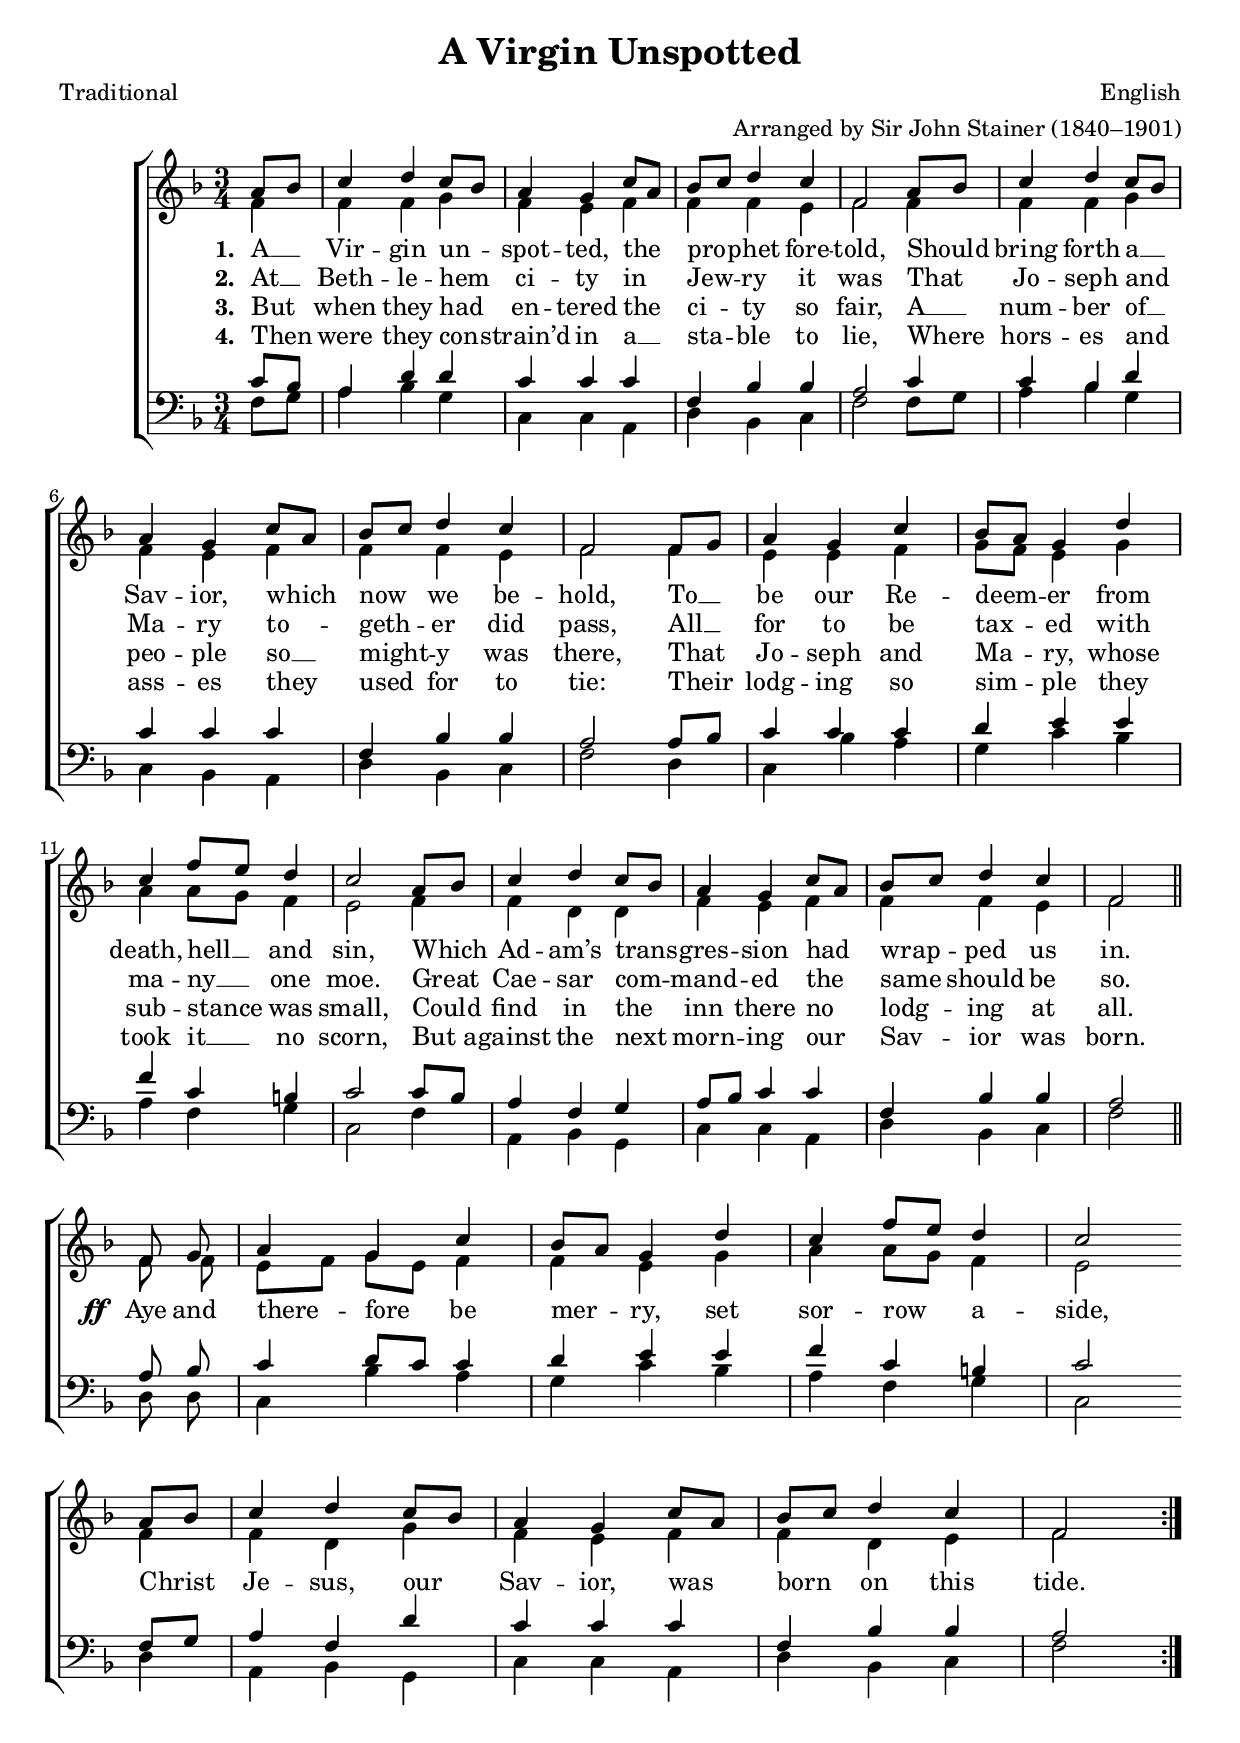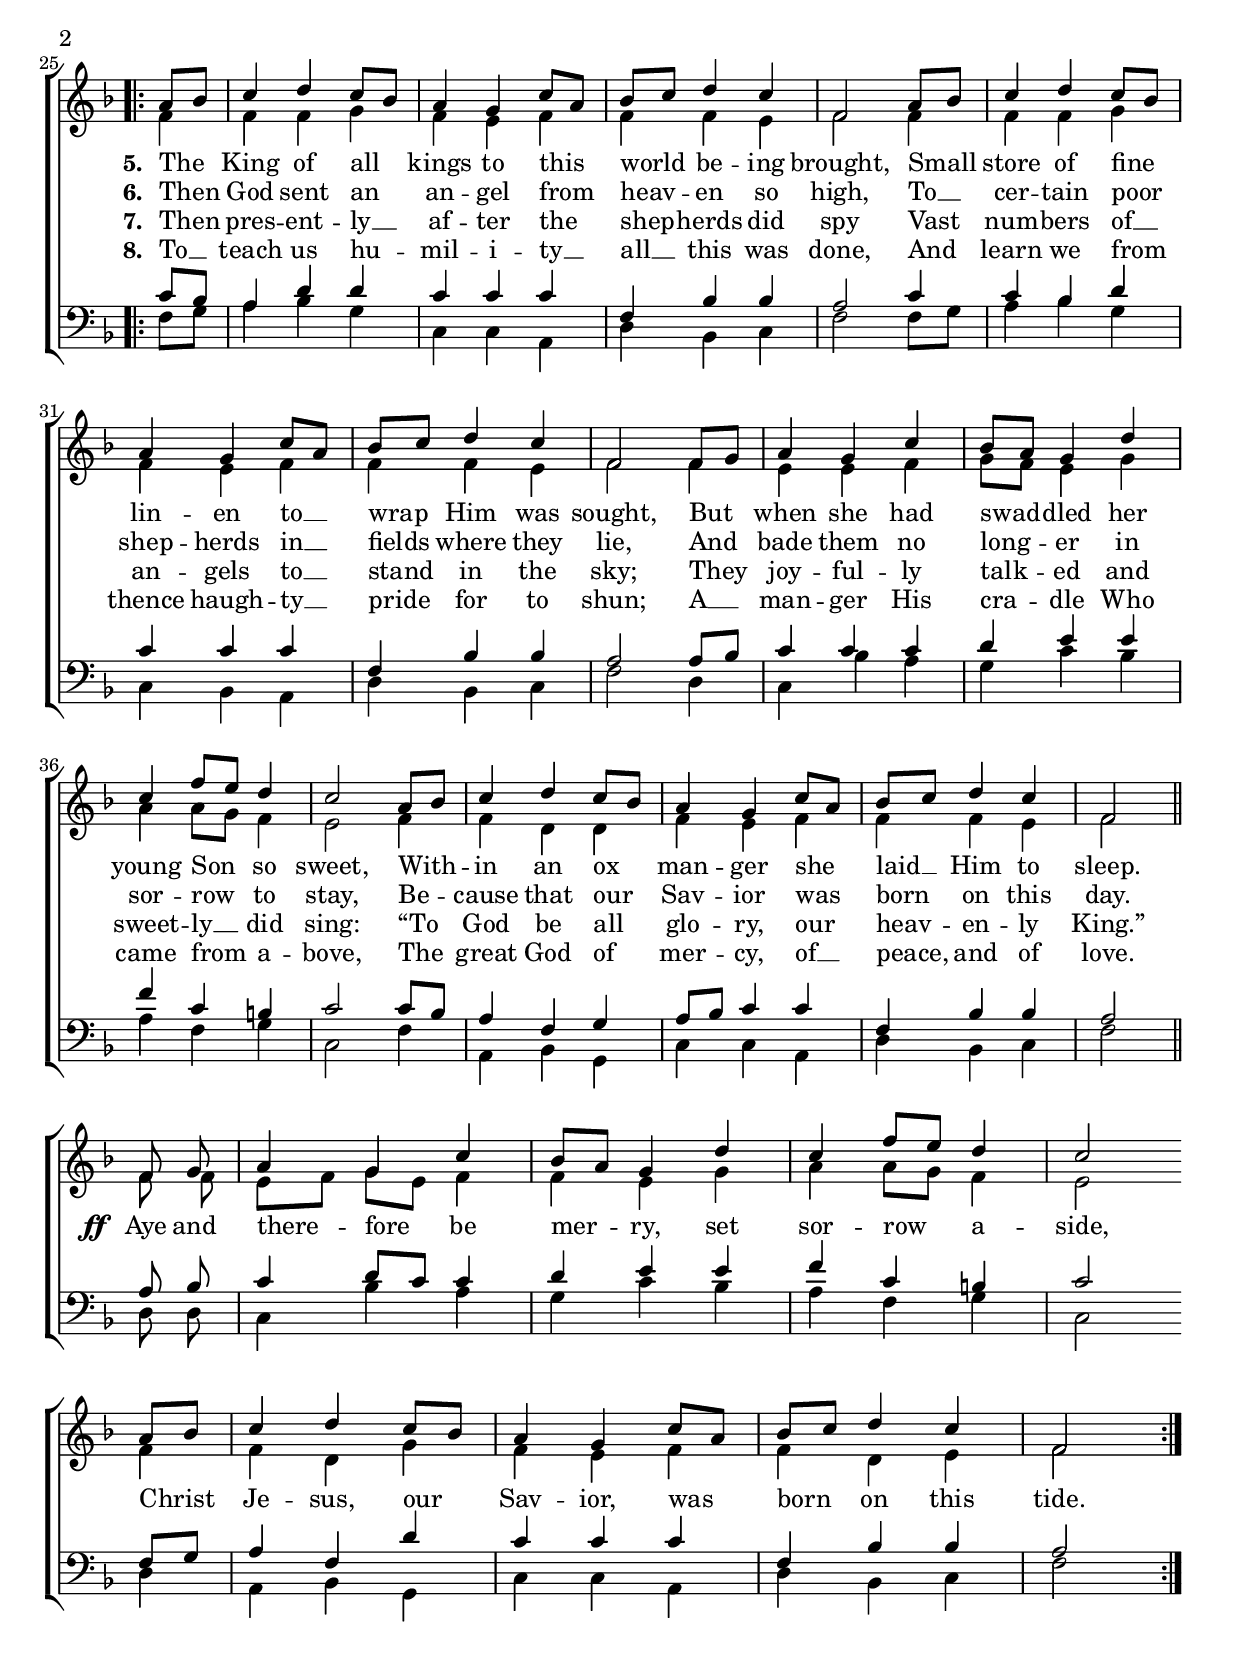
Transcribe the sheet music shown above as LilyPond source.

\version "2.14.2"
\include "util.ly"
\header {
  title = "A Virgin Unspotted"
  poet = "Traditional"
  composer = "English"
  arranger = "Arranged by Sir John Stainer (1840–1901)"
  %tagline = \markup { "from" \italic {Christmas Carols, New and Old}}
}

global = {
  \autoBeamOff
  \key f \major
  \time 3/4
  %\override DynamicLineSpanner #'staff-padding = #0.0
  %\override DynamicLineSpanner #'Y-extent = #'(-1 . 1)
}

sopMusic = \relative c'' {
  \repeat volta 4 {
    \partial 4 a8[ bes] |
    c4 d c8[ bes] |
    a4 g c8[ a] |
    bes[ c] d4 c |
    f,2 a8[ bes] |
    c4 d c8[ bes] | \break
    
    a4 g c8[ a] |
    bes[ c] d4 c |
    f,2 f8[ g] |
    a4 g c |
    bes8[ a] g4 d' | \break
    
    c f8[ e] d4 |
    c2 a8[ bes] |
    c4 d c8[ bes] |
    a4 g c8[ a] |
    bes[ c] d4 c |
    f,2 \bar "||" \break
    
    %chorus
    f8\noBeam g8 |
    a4 g c |
    bes8[ a] g4 d' |
    c f8[ e] d4 |
    
    c2 \bar""\break a8[ bes] | 
    c4 d c8[ bes] |
    a4 g c8[ a] |
    bes[ c] d4 c |
    \partial 2 f,2 \break
  }
}
sopWords = \lyricmode {
  
}

altoMusic = \relative c' {
  f4 |
  f f g |
  f e f |
  f f e |
  f2 f4 |
  f f g |
  
  f e f |
  f f e |
  f2 f4 |
  e e f |
  g8[ f] e4 g |
  
  a a8[ g] f4 |
  e2 f4 |
  f d d |
  f e f |
  f f e |
  f2 \bar "||"
  
  %chorus
  f8\noBeam f8 |
  e[ f] g[ e] f4 |
  f e g |
  a a8[ g] f4 |
  
  e2 f4 |
  f d g |
  f e f |
  f d e |
  f2
}
altoWords = {
    \dropLyricsIX
  \lyricmode {
    \set stanza = #"1. "
    %\set ignoreMelismata = ##t
    %\unset ignoreMelismata
    A __ Vir -- gin un -- spot -- ted, the pro -- phet fore -- told,
    Should bring forth a __ Sav -- ior, which now we be -- hold,
    To __ be our Re -- deem -- er from death, hell __ and sin,
    Which Ad -- am’s trans -- gres -- sion had wrap -- ped us in.
  }
  \set stanza = \markup\dynamic"ff "
  \lyricmode {
    \set associatedVoice = "sopranos"
    Aye 
    \set associatedVoice = "altos"
    and there -- fore
    \unset associatedVoice
    be mer -- ry, set sor -- row a -- side,
    Christ Je -- sus, our Sav -- ior, was born on this tide.

    \set stanza = #"5. "
    The King of all kings  to this world be -- ing brought,
    Small store of fine lin -- en to __ wrap Him was sought,
    But when she had swad -- dled her young Son so sweet,
    With -- in an ox man -- ger she laid __ Him to sleep.
  }
  \set stanza = \markup\dynamic"ff "
  \lyricmode {
    \set associatedVoice = "altos"
    \set associatedVoice = "sopranos"
    Aye 
    \set associatedVoice = "altos"
    and there -- fore
    \unset associatedVoice
    be mer -- ry, set sor -- row a -- side,
    Christ Je -- sus, our Sav -- ior, was born on this tide.
  }
}
altoWordsII = \lyricmode {
    \dropLyricsIX
  \set stanza = #"2. "
  At __ Beth -- le -- hem ci -- ty in Jew -- ry it was
  That Jo -- seph and Ma -- ry to -- geth -- er did pass,
  All __ for to be tax -- ed with ma -- ny __ one moe.
  Great Cae -- sar com -- mand -- ed the same should be so.

  \repeat unfold 23 {\skip1}
  \set stanza = #"6. "
  Then God sent an an -- gel from heav -- en so high,
  To __ cer -- tain poor shep -- herds in __ fields where they lie,
  And bade them no long -- er in sor -- row to stay,
  Be -- cause that our Sav -- ior was born on this day.
}
altoWordsIII = \lyricmode {
    \dropLyricsIX
  \set stanza = #"3. "
  But when they had en -- tered the ci -- ty so fair,
  A __ num -- ber of __ peo -- ple so __ might -- y was there,
  That Jo -- seph and Ma -- ry, whose sub -- stance was small,
  Could find in the inn there no lodg -- ing at all.

  \repeat unfold 23 {\skip1}
  \set stanza = #"7. "
  Then pres -- ent -- ly __ af -- ter the shep -- herds did spy
  Vast num -- bers of __ an -- gels to __ stand in the sky;
  They joy -- ful -- ly talk -- ed and sweet -- ly __ did sing:
  “To God be all glo -- ry, our heav -- en -- ly King.”
}
altoWordsIV = \lyricmode {
    \dropLyricsIX
  \set stanza = #"4. "
  Then were they con -- strain’d in a __ sta -- ble to lie,
  Where hors -- es and ass -- es they used for to tie:
  Their lodg -- ing so sim -- ple they took it __ no scorn,
  But_a -- gainst the next morn -- ing our Sav -- ior was born.

  \repeat unfold 23 {\skip1}
  \set stanza = #"8. "
  To __ teach us hu -- mil -- i -- ty __ all __ this was done,
  And learn we from thence haugh -- ty __ pride for to shun;
  A __ man -- ger His cra -- dle Who came from a -- bove,
  The great God of mer -- cy, of __ peace, and of love.
}
tenorMusic = \relative c' {
  c8[ bes] |
  a4 d d |
  c c c |
  f, bes bes |
  a2 c4 |
  c bes d |
  
  c c c |
  f, bes bes |
  a2 a8[ bes] |
  c4 c c |
  d e e |
  
  f c b |
  c2 c8[ bes] |
  a4 f g |
  a8[ bes] c4 c |
  f, bes bes |
  a2 \bar "||"
  
  %chorus
  a8\noBeam bes |
  c4 d8[ c] c4 |
  d e e |
  f c b |
  
  c2 f,8[ g] |
  a4 f d' |
  c c c |
  f, bes bes |
  a2
}
tenorWords = \lyricmode {

}

bassMusic = \relative c {
  f8[ g] |
  a4 bes g |
  c, c a |
  d bes c |
  f2 f8[ g] |
  a4 bes g |
  
  c, bes a |
  d bes c |
  f2 d4 |
  c bes' a |
  g c bes |
  
  a f g |
  c,2 f4 |
  a, bes g |
  c c a |
  d bes c |
  f2 \bar "||"
  
  %chorus
  d8\noBeam d |
  c4 bes' a |
  g c bes |
  a f g |
  
  c,2 d4 |
  a bes g |
  c c a |
  d bes c |
  f2
}
bassWords = \lyricmode {

}

pianoRH = \relative c' {
  
}
pianoLH = \relative c' {
  
}

\score {
  <<
   \new ChoirStaff <<
%    \new Lyrics = sopranos \with { \override VerticalAxisGroup #'nonstaff-relatedstaff-spacing = #'((basic-distance . 1)) }
    \new Staff = women <<
      \new Voice = "sopranos" { \voiceOne << \global {\sopMusic \sopMusic} >> }
      \new Voice = "altos" { \voiceTwo << \global {\altoMusic \altoMusic} >> }
    >>
    \new Lyrics \with { alignAboveContext = #"women" } \lyricsto "sopranos" \sopWords
%    \new Lyrics = "altosVIII"  \with { alignBelowContext = #"women" } \lyricsto "sopranos" \altoWordsVIII
%    \new Lyrics = "altosVII"  \with { alignBelowContext = #"women" } \lyricsto "sopranos" \altoWordsVII
%    \new Lyrics = "altosVI"  \with { alignBelowContext = #"women" } \lyricsto "sopranos" \altoWordsVI
%    \new Lyrics = "altosV"  \with { alignBelowContext = #"women" } \lyricsto "sopranos" \altoWordsV
    \new Lyrics = "altosIV"  \with { alignBelowContext = #"women" } \lyricsto "sopranos" \altoWordsIV
    \new Lyrics = "altosIII"  \with { alignBelowContext = #"women" } \lyricsto "sopranos" \altoWordsIII
    \new Lyrics = "altosII"  \with { alignBelowContext = #"women" } \lyricsto "sopranos" \altoWordsII
    \new Lyrics = "altos"  \with { alignBelowContext = #"women" \override VerticalAxisGroup #'nonstaff-relatedstaff-spacing = #'((padding . -0.4))} \lyricsto "sopranos" \altoWords
   \new Staff = men <<
      \clef bass
      \new Voice = "tenors" { \voiceOne << \global {\tenorMusic \tenorMusic} >> }
      \new Voice = "basses" { \voiceTwo << \global {\bassMusic \bassMusic} >> }
    >>
    \new Lyrics \with { alignAboveContext = #"men" \override VerticalAxisGroup #'nonstaff-relatedstaff-spacing = #'((basic-distance . 1)) } \lyricsto "tenors" \tenorWords
    \new Lyrics \with { alignBelowContext = #"men" \override VerticalAxisGroup #'nonstaff-relatedstaff-spacing = #'((basic-distance . 1)) } \lyricsto "basses" \bassWords
  >>
%    \new PianoStaff << \new Staff { \new Voice { \pianoRH } } \new Staff { \clef "bass" \pianoLH } >>
  >>
  \layout { }
  \midi {
    \tempo 4 = 120
    \set Staff.midiInstrument = "flute"
  
    \context {
      \Voice
      \remove "Dynamic_performer"
    }
  }
}
